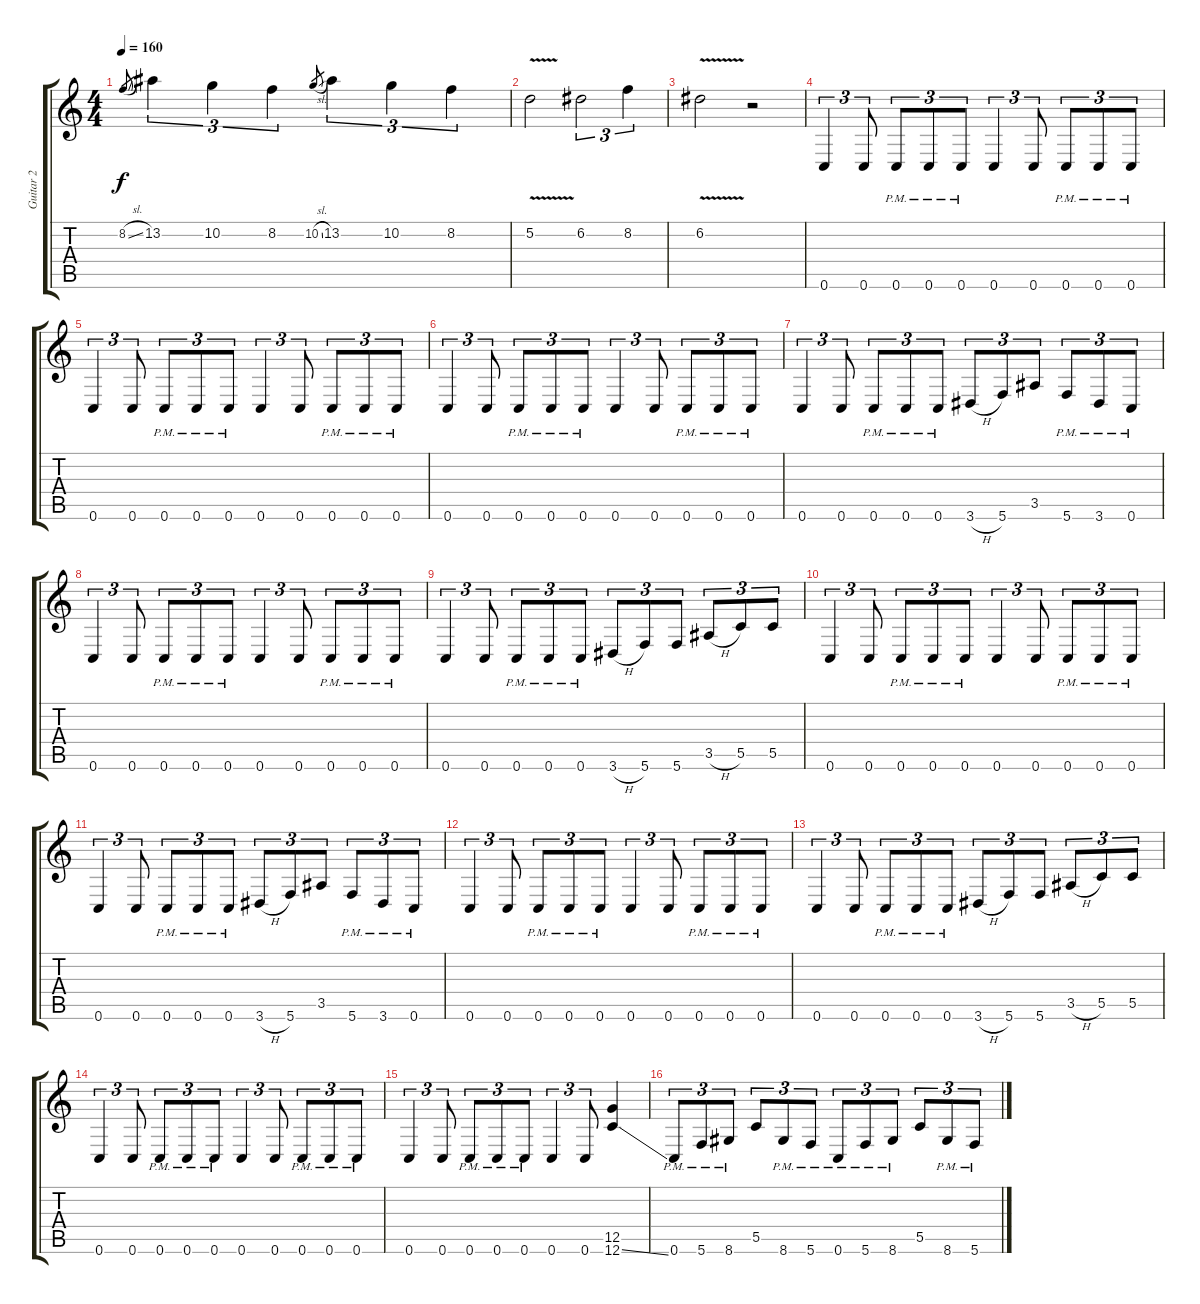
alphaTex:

\track ("Guitar 2" "Guitar 2") {instrument distortionguitar}
\staff {score tabs}
\tuning (D4 A3 F3 C3 G2 C2) {hide}
\ts (4 4)
\tempo 160
\clef g2
\ks c
8.2{sl}.8{gr dy f} 13.2.4{tu (3 2)} 10.2.4{tu (3 2)} 8.2.4{tu (3 2)} 10.2{sl}.8{gr} 13.2.4{tu (3 2)} 10.2.4{tu (3 2)} 8.2.4{tu (3 2)} |
5.2{v}.2 6.2.2{tu (3 2)} 8.2.4{tu (3 2)} |
6.2{v}.2 r.2 |
0.6.4{tu (3 2)} 0.6.8{tu (3 2)} 0.6{pm}.8{tu (3 2)} 0.6{pm}.8{tu (3 2)} 0.6{pm}.8{tu (3 2)} 0.6.4{tu (3 2)} 0.6.8{tu (3 2)} 0.6{pm}.8{tu (3 2)} 0.6{pm}.8{tu (3 2)} 0.6{pm}.8{tu (3 2)} |
0.6.4{tu (3 2)} 0.6.8{tu (3 2)} 0.6{pm}.8{tu (3 2)} 0.6{pm}.8{tu (3 2)} 0.6{pm}.8{tu (3 2)} 0.6.4{tu (3 2)} 0.6.8{tu (3 2)} 0.6{pm}.8{tu (3 2)} 0.6{pm}.8{tu (3 2)} 0.6{pm}.8{tu (3 2)} |
0.6.4{tu (3 2)} 0.6.8{tu (3 2)} 0.6{pm}.8{tu (3 2)} 0.6{pm}.8{tu (3 2)} 0.6{pm}.8{tu (3 2)} 0.6.4{tu (3 2)} 0.6.8{tu (3 2)} 0.6{pm}.8{tu (3 2)} 0.6{pm}.8{tu (3 2)} 0.6{pm}.8{tu (3 2)} |
0.6.4{tu (3 2)} 0.6.8{tu (3 2)} 0.6{pm}.8{tu (3 2)} 0.6{pm}.8{tu (3 2)} 0.6{pm}.8{tu (3 2)} 3.6{h}.8{tu (3 2)} 5.6.8{tu (3 2)} 3.5.8{tu (3 2)} 5.6{pm}.8{tu (3 2)} 3.6{pm}.8{tu (3 2)} 0.6{pm}.8{tu (3 2)} |
0.6.4{tu (3 2)} 0.6.8{tu (3 2)} 0.6{pm}.8{tu (3 2)} 0.6{pm}.8{tu (3 2)} 0.6{pm}.8{tu (3 2)} 0.6.4{tu (3 2)} 0.6.8{tu (3 2)} 0.6{pm}.8{tu (3 2)} 0.6{pm}.8{tu (3 2)} 0.6{pm}.8{tu (3 2)} |
0.6.4{tu (3 2)} 0.6.8{tu (3 2)} 0.6{pm}.8{tu (3 2)} 0.6{pm}.8{tu (3 2)} 0.6{pm}.8{tu (3 2)} 3.6{h}.8{tu (3 2)} 5.6.8{tu (3 2)} 5.6.8{tu (3 2)} 3.5{h}.8{tu (3 2)} 5.5.8{tu (3 2)} 5.5.8{tu (3 2)} |
0.6.4{tu (3 2)} 0.6.8{tu (3 2)} 0.6{pm}.8{tu (3 2)} 0.6{pm}.8{tu (3 2)} 0.6{pm}.8{tu (3 2)} 0.6.4{tu (3 2)} 0.6.8{tu (3 2)} 0.6{pm}.8{tu (3 2)} 0.6{pm}.8{tu (3 2)} 0.6{pm}.8{tu (3 2)} |
0.6.4{tu (3 2)} 0.6.8{tu (3 2)} 0.6{pm}.8{tu (3 2)} 0.6{pm}.8{tu (3 2)} 0.6{pm}.8{tu (3 2)} 3.6{h}.8{tu (3 2)} 5.6.8{tu (3 2)} 3.5.8{tu (3 2)} 5.6{pm}.8{tu (3 2)} 3.6{pm}.8{tu (3 2)} 0.6{pm}.8{tu (3 2)} |
0.6.4{tu (3 2)} 0.6.8{tu (3 2)} 0.6{pm}.8{tu (3 2)} 0.6{pm}.8{tu (3 2)} 0.6{pm}.8{tu (3 2)} 0.6.4{tu (3 2)} 0.6.8{tu (3 2)} 0.6{pm}.8{tu (3 2)} 0.6{pm}.8{tu (3 2)} 0.6{pm}.8{tu (3 2)} |
0.6.4{tu (3 2)} 0.6.8{tu (3 2)} 0.6{pm}.8{tu (3 2)} 0.6{pm}.8{tu (3 2)} 0.6{pm}.8{tu (3 2)} 3.6{h}.8{tu (3 2)} 5.6.8{tu (3 2)} 5.6.8{tu (3 2)} 3.5{h}.8{tu (3 2)} 5.5.8{tu (3 2)} 5.5.8{tu (3 2)} |
0.6.4{tu (3 2)} 0.6.8{tu (3 2)} 0.6{pm}.8{tu (3 2)} 0.6{pm}.8{tu (3 2)} 0.6{pm}.8{tu (3 2)} 0.6.4{tu (3 2)} 0.6.8{tu (3 2)} 0.6{pm}.8{tu (3 2)} 0.6{pm}.8{tu (3 2)} 0.6{pm}.8{tu (3 2)} |
0.6.4{tu (3 2)} 0.6.8{tu (3 2)} 0.6{pm}.8{tu (3 2)} 0.6{pm}.8{tu (3 2)} 0.6{pm}.8{tu (3 2)} 0.6.4{tu (3 2)} 0.6.8{tu (3 2)} (12.5 12.6{ss}).4 |
0.6{pm}.8{tu (3 2)} 5.6{pm}.8{tu (3 2)} 8.6{pm}.8{tu (3 2)} 5.5.8{tu (3 2)} 8.6{pm}.8{tu (3 2)} 5.6{pm}.8{tu (3 2)} 0.6{pm}.8{tu (3 2)} 5.6{pm}.8{tu (3 2)} 8.6{pm}.8{tu (3 2)} 5.5.8{tu (3 2)} 8.6{pm}.8{tu (3 2)} 5.6{pm}.8{tu (3 2)}
